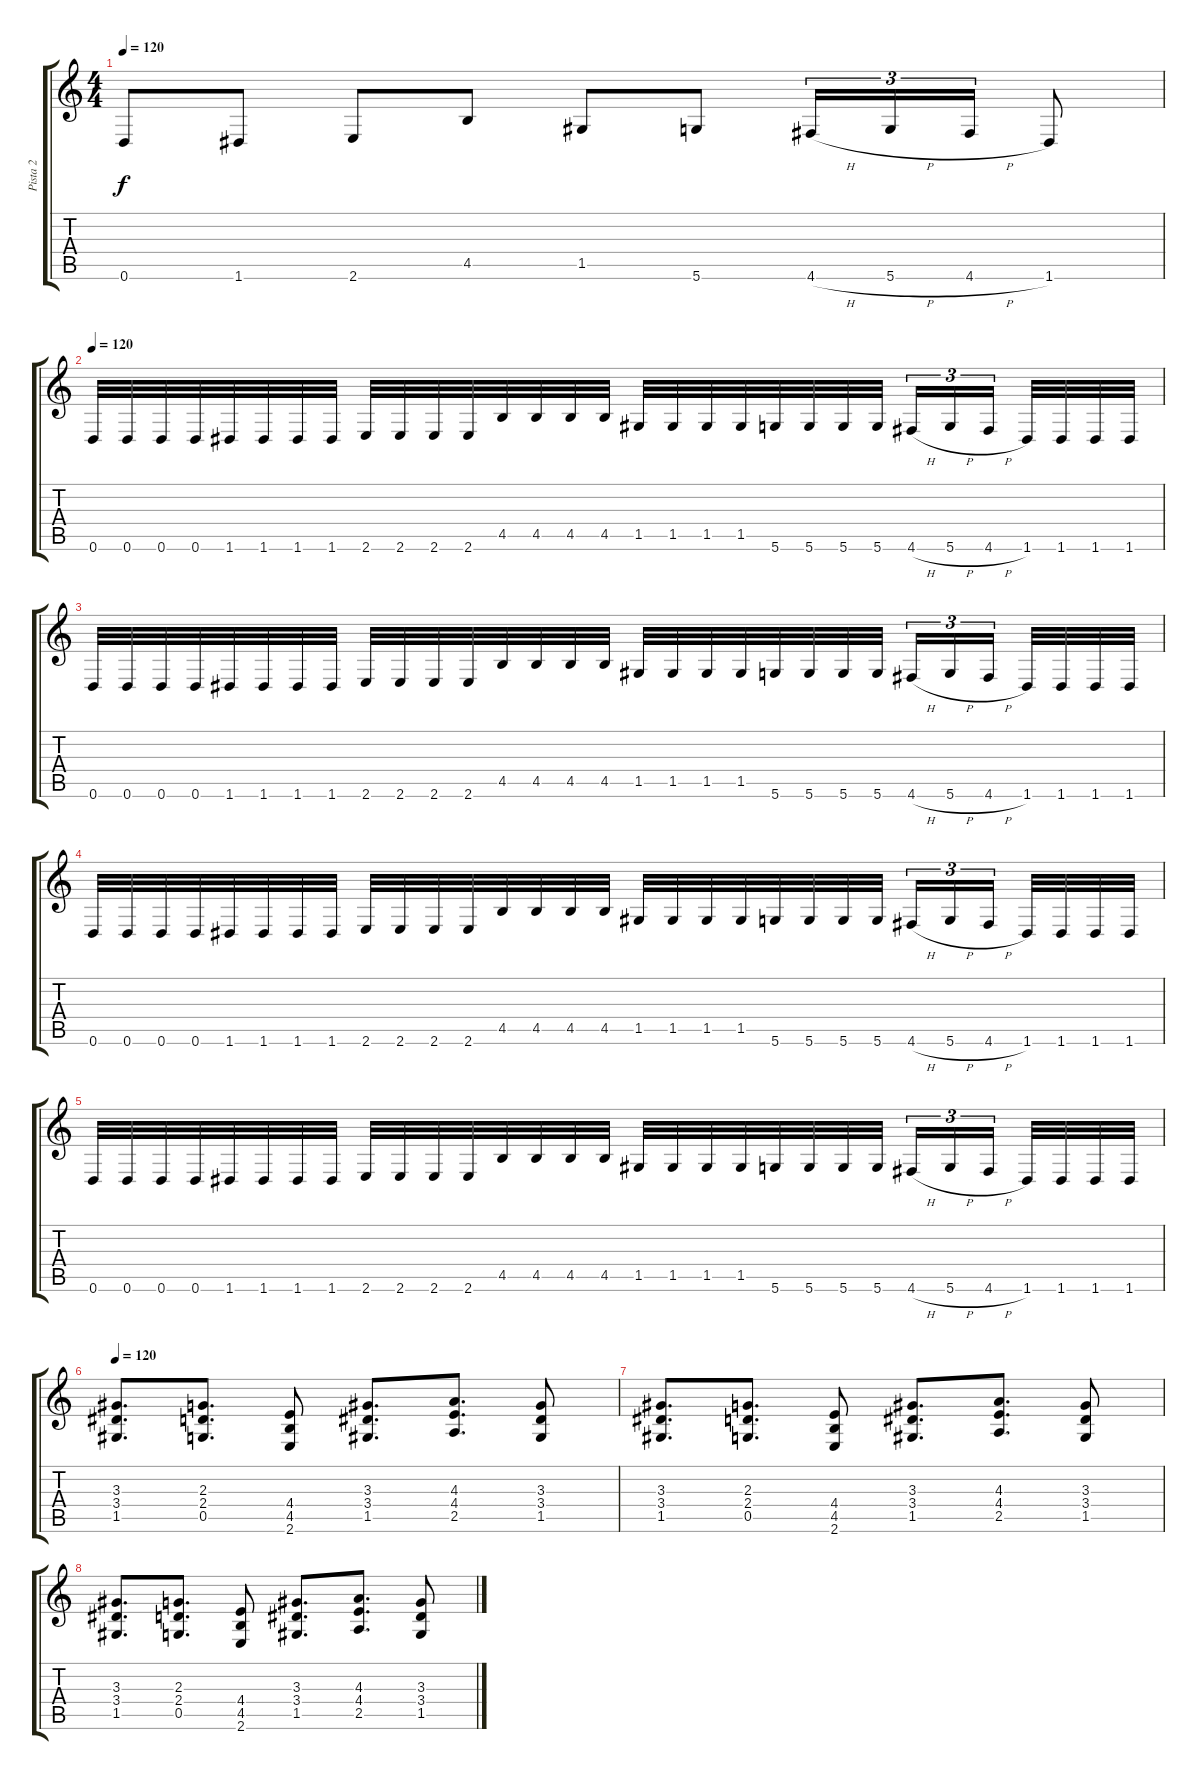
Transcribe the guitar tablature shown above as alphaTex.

\track ("Pista 2" "Pista 2") {instrument overdrivenguitar}
\staff {score tabs}
\tuning (D4 A3 F3 C3 G2 D2) {hide}
\ts (4 4)
\tempo 120
\clef g2
\ks c
0.6.8{dy f} 1.6.8 2.6.8 4.5.8 1.5.8 5.6.8 4.6{h}.16{tu (3 2)} 5.6{h}.16{tu (3 2)} 4.6{h}.16{tu (3 2)} 1.6.8 |
\tempo 120
0.6.32 0.6.32 0.6.32 0.6.32 1.6.32 1.6.32 1.6.32 1.6.32 2.6.32 2.6.32 2.6.32 2.6.32 4.5.32 4.5.32 4.5.32 4.5.32 1.5.32 1.5.32 1.5.32 1.5.32 5.6.32 5.6.32 5.6.32 5.6.32 4.6{h}.16{tu (3 2)} 5.6{h}.16{tu (3 2)} 4.6{h}.16{tu (3 2) beam splitsecondary} 1.6.32 1.6.32 1.6.32 1.6.32 |
0.6.32 0.6.32 0.6.32 0.6.32 1.6.32 1.6.32 1.6.32 1.6.32 2.6.32 2.6.32 2.6.32 2.6.32 4.5.32 4.5.32 4.5.32 4.5.32 1.5.32 1.5.32 1.5.32 1.5.32 5.6.32 5.6.32 5.6.32 5.6.32 4.6{h}.16{tu (3 2)} 5.6{h}.16{tu (3 2)} 4.6{h}.16{tu (3 2) beam splitsecondary} 1.6.32 1.6.32 1.6.32 1.6.32 |
0.6.32 0.6.32 0.6.32 0.6.32 1.6.32 1.6.32 1.6.32 1.6.32 2.6.32 2.6.32 2.6.32 2.6.32 4.5.32 4.5.32 4.5.32 4.5.32 1.5.32 1.5.32 1.5.32 1.5.32 5.6.32 5.6.32 5.6.32 5.6.32 4.6{h}.16{tu (3 2)} 5.6{h}.16{tu (3 2)} 4.6{h}.16{tu (3 2) beam splitsecondary} 1.6.32 1.6.32 1.6.32 1.6.32 |
0.6.32 0.6.32 0.6.32 0.6.32 1.6.32 1.6.32 1.6.32 1.6.32 2.6.32 2.6.32 2.6.32 2.6.32 4.5.32 4.5.32 4.5.32 4.5.32 1.5.32 1.5.32 1.5.32 1.5.32 5.6.32 5.6.32 5.6.32 5.6.32 4.6{h}.16{tu (3 2)} 5.6{h}.16{tu (3 2)} 4.6{h}.16{tu (3 2) beam splitsecondary} 1.6.32 1.6.32 1.6.32 1.6.32 |
\tempo 120
(3.3 3.4 1.5).8{d} (2.3 2.4 0.5).8{d} (4.4 4.5 2.6).8 (3.3 3.4 1.5).8{d} (4.3 4.4 2.5).8{d} (3.3 3.4 1.5).8 |
(3.3 3.4 1.5).8{d} (2.3 2.4 0.5).8{d} (4.4 4.5 2.6).8 (3.3 3.4 1.5).8{d} (4.3 4.4 2.5).8{d} (3.3 3.4 1.5).8 |
(3.3 3.4 1.5).8{d} (2.3 2.4 0.5).8{d} (4.4 4.5 2.6).8 (3.3 3.4 1.5).8{d} (4.3 4.4 2.5).8{d} (3.3 3.4 1.5).8
